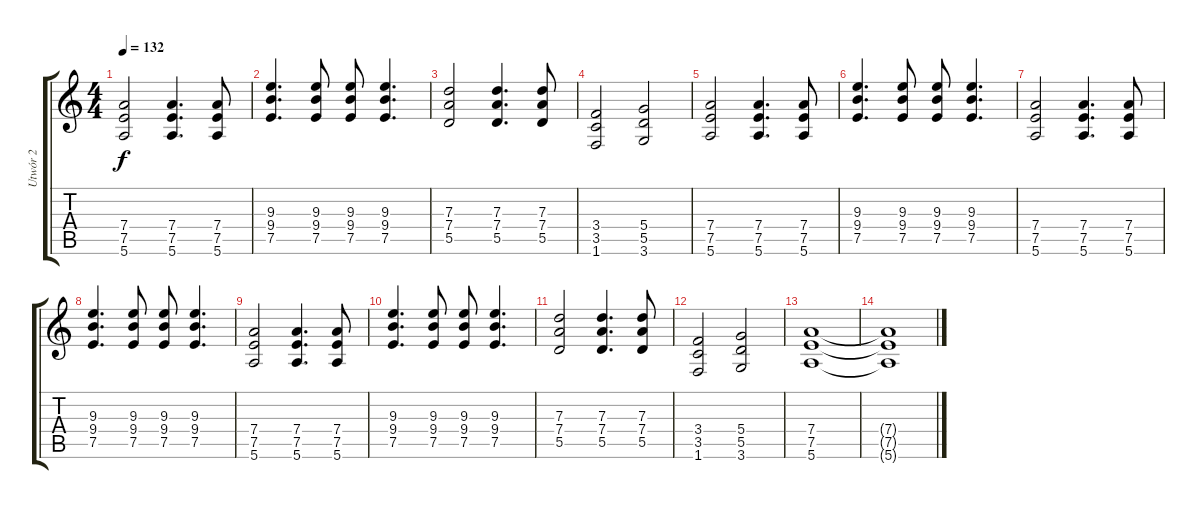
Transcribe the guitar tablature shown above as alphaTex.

\track ("Utwór 2" "Utwór 2") {instrument distortionguitar}
\staff {score tabs}
\tuning (E4 B3 G3 D3 A2 E2) {hide}
\ts (4 4)
\tempo 132
\clef g2
\ks c
(7.4 7.5 5.6).2{dy f} (7.4 7.5 5.6).4{d} (7.4 7.5 5.6).8 |
(9.3 9.4 7.5).4{d} (9.3 9.4 7.5).8 (9.3 9.4 7.5).8 (9.3 9.4 7.5).4{d} |
(7.3 7.4 5.5).2 (7.3 7.4 5.5).4{d} (7.3 7.4 5.5).8 |
(3.4 3.5 1.6).2 (5.4 5.5 3.6).2 |
(7.4 7.5 5.6).2 (7.4 7.5 5.6).4{d} (7.4 7.5 5.6).8 |
(9.3 9.4 7.5).4{d} (9.3 9.4 7.5).8 (9.3 9.4 7.5).8 (9.3 9.4 7.5).4{d} |
(7.4 7.5 5.6).2 (7.4 7.5 5.6).4{d} (7.4 7.5 5.6).8 |
(9.3 9.4 7.5).4{d} (9.3 9.4 7.5).8 (9.3 9.4 7.5).8 (9.3 9.4 7.5).4{d} |
(7.4 7.5 5.6).2 (7.4 7.5 5.6).4{d} (7.4 7.5 5.6).8 |
(9.3 9.4 7.5).4{d} (9.3 9.4 7.5).8 (9.3 9.4 7.5).8 (9.3 9.4 7.5).4{d} |
(7.3 7.4 5.5).2 (7.3 7.4 5.5).4{d} (7.3 7.4 5.5).8 |
(3.4 3.5 1.6).2 (5.4 5.5 3.6).2 |
(7.4 7.5 5.6).1 |
(7.4{t} 7.5{t} 5.6{t}).1
